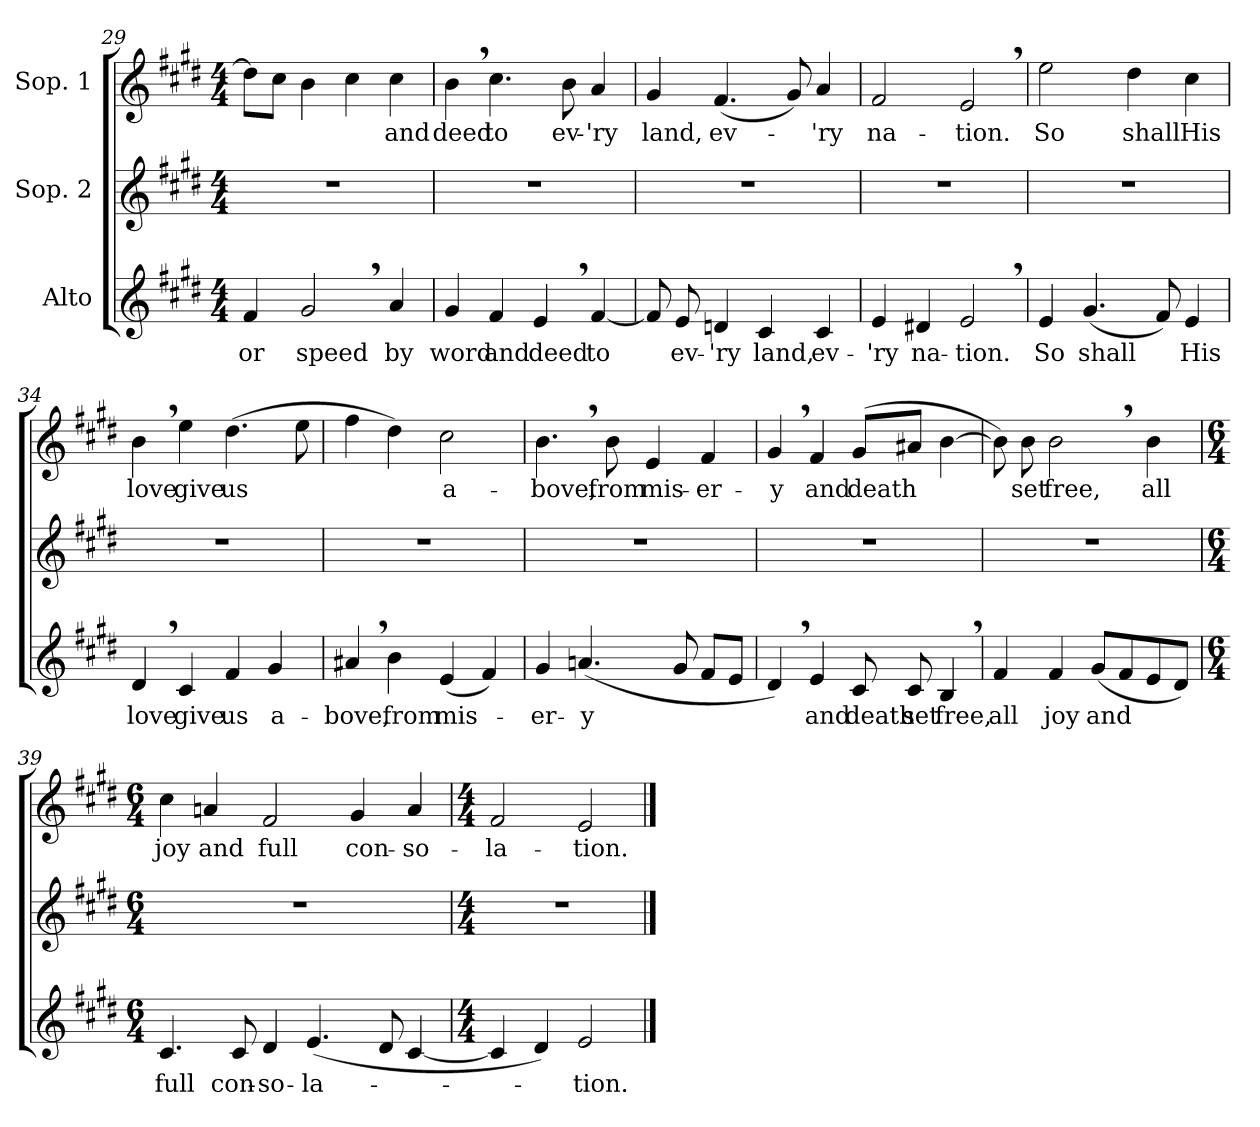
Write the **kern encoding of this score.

**kern	**text	**kern	**kern	**text
*part3	*part3	*part2	*part1	*part1
*staff3	*staff3	*staff2	*staff1	*staff1
*I"Alto	*	*I"Sop. 2	*I"Sop. 1	*
!!LO:LB:g=z
*clefG2	*	*clefG2	*clefG2	*
*k[f#c#g#d#]	*	*k[f#c#g#d#]	*k[f#c#g#d#]	*
*E:	*	*E:	*E:	*
*M4/4	*	*M4/4	*M4/4	*
=29	=29	=29	=29	=29
!	!LO:LY:b	!	!	!
4f#/	-or	1r	8dd#\L]	.
.	.	.	8cc#\J	.
!	!LO:LY:b	!	!	!
2g#,>/	speed	.	4b\	.
.	.	.	4cc#\	.
!	!LO:LY:b	!	!	!LO:LY:b
4a/	by	.	4cc#\	and
=30	=30	=30	=30	=30
!	!LO:LY:b	!	!	!LO:LY:b
4g#/	word	1r	4b,>\	deed
!	!LO:LY:b	!	!	!LO:LY:b
4f#/	and	.	4.cc#\	to
!	!LO:LY:b	!	!	!
4e,>/	deed	.	.	.
!	!	!	!	!LO:LY:b
.	.	.	8b\	ev-
!	!LO:LY:b	!	!	!LO:LY:b
[4f#/	to	.	4a/	-'ry
=31	=31	=31	=31	=31
!	!	!	!	!LO:LY:b
8f#/]	.	1r	4g#/	land,
!	!LO:LY:b	!	!	!
8e/	ev-	.	.	.
!	!LO:LY:b	!	!	!LO:LY:b
4dn/	-'ry	.	(<4.f#/	ev-
!	!LO:LY:b	!	!	!
4c#/	land,	.	.	.
.	.	.	8g#/)	.
!	!LO:LY:b	!	!	!LO:LY:b
4c#/	ev-	.	4a/	-'ry
=32	=32	=32	=32	=32
!	!LO:LY:b	!	!	!LO:LY:b
4e/	-'ry	1r	2f#/	na-
!	!LO:LY:b	!	!	!
4d#X/	na-	.	.	.
!	!LO:LY:b	!	!	!LO:LY:b
2e,>/	-tion.	.	2e,>/	-tion.
!!LO:LB:g=z
=33	=33	=33	=33	=33
!	!LO:LY:b	!	!	!LO:LY:b
4e/	So	1r	2ee\	So
!	!LO:LY:b	!	!	!
(<4.g#/	shall	.	.	.
!	!	!	!	!LO:LY:b
.	.	.	4dd#\	shall
8f#/)	.	.	.	.
!	!LO:LY:b	!	!	!LO:LY:b
4e/	His	.	4cc#\	His
=34	=34	=34	=34	=34
!	!LO:LY:b	!	!	!LO:LY:b
4d#,>/	love	1r	4b,>\	love
!	!LO:LY:b	!	!	!LO:LY:b
4c#/	give	.	4ee\	give
!	!LO:LY:b	!	!	!LO:LY:b
4f#/	us	.	(>4.dd#\	us
!	!LO:LY:b	!	!	!
4g#/	a-	.	.	.
.	.	.	8ee\	.
=35	=35	=35	=35	=35
!	!LO:LY:b	!	!	!
4a#X,>/	-bove,	1r	4ff#\	.
!	!LO:LY:b	!	!	!
4b\	from	.	4dd#\)	.
!	!LO:LY:b	!	!	!LO:LY:b
(<4e/	mis-	.	2cc#\	a-
4f#/)	.	.	.	.
!!LO:LB:g=z
=36	=36	=36	=36	=36
!	!LO:LY:b	!	!	!LO:LY:b
4g#/	-er-	1r	4.b,>\	-bove,
!	!LO:LY:b	!	!	!
(<4.an/	-y	.	.	.
!	!	!	!	!LO:LY:b
.	.	.	8b\	from
!	!	!	!	!LO:LY:b
.	.	.	4e/	mis-
8g#/	.	.	.	.
!	!	!	!	!LO:LY:b
8f#/L	.	.	4f#/	-er-
8e/J	.	.	.	.
=37	=37	=37	=37	=37
!	!	!	!	!LO:LY:b
4d#,>/)	.	1r	4g#,>/	-y
!	!LO:LY:b	!	!	!LO:LY:b
4e/	and	.	4f#/	and
!	!LO:LY:b	!	!	!LO:LY:b
8c#/	death	.	(>8g#/L	death
!	!LO:LY:b	!	!	!
8c#/	set	.	8a#X/J	.
!	!LO:LY:b	!	!	!
4B,>/	free,	.	[4b\	.
=38	=38	=38	=38	=38
!	!LO:LY:b	!	!	!
4f#/	all	1r	8b\])	.
!	!	!	!	!LO:LY:b
.	.	.	8b\	set
!	!LO:LY:b	!	!	!LO:LY:b
4f#/	joy	.	2b,>\	free,
!	!LO:LY:b	!	!	!
(<8g#/L	and	.	.	.
8f#/	.	.	.	.
!	!	!	!	!LO:LY:b
8e/	.	.	4b\	all
8d#/J)	.	.	.	.
!!LO:LB:g=z
=39	=39	=39	=39	=39
*M6/4	*	*M6/4	*M6/4	*
!	!LO:LY:b	!	!	!LO:LY:b
4.c#/	full	1.r	4cc#\	joy
!	!	!	!	!LO:LY:b
.	.	.	4an/	and
!	!LO:LY:b	!	!	!
8c#/	con-	.	.	.
!	!LO:LY:b	!	!	!LO:LY:b
4d#/	-so-	.	2f#/	full
!	!LO:LY:b	!	!	!
(<4.e/	-la-	.	.	.
!	!	!	!	!LO:LY:b
.	.	.	4g#/	con-
8d#/	.	.	.	.
!	!	!	!	!LO:LY:b
[4c#/	.	.	4a/	-so-
=40	=40	=40	=40	=40
*M4/4	*	*M4/4	*M4/4	*
!	!	!	!	!LO:LY:b
4c#/]	.	1r	2f#/	-la-
4d#/)	.	.	.	.
!	!LO:LY:b	!	!	!LO:LY:b
2e/	-tion.	.	2e/	-tion.
==	==	==	==	==
*-	*-	*-	*-	*-
